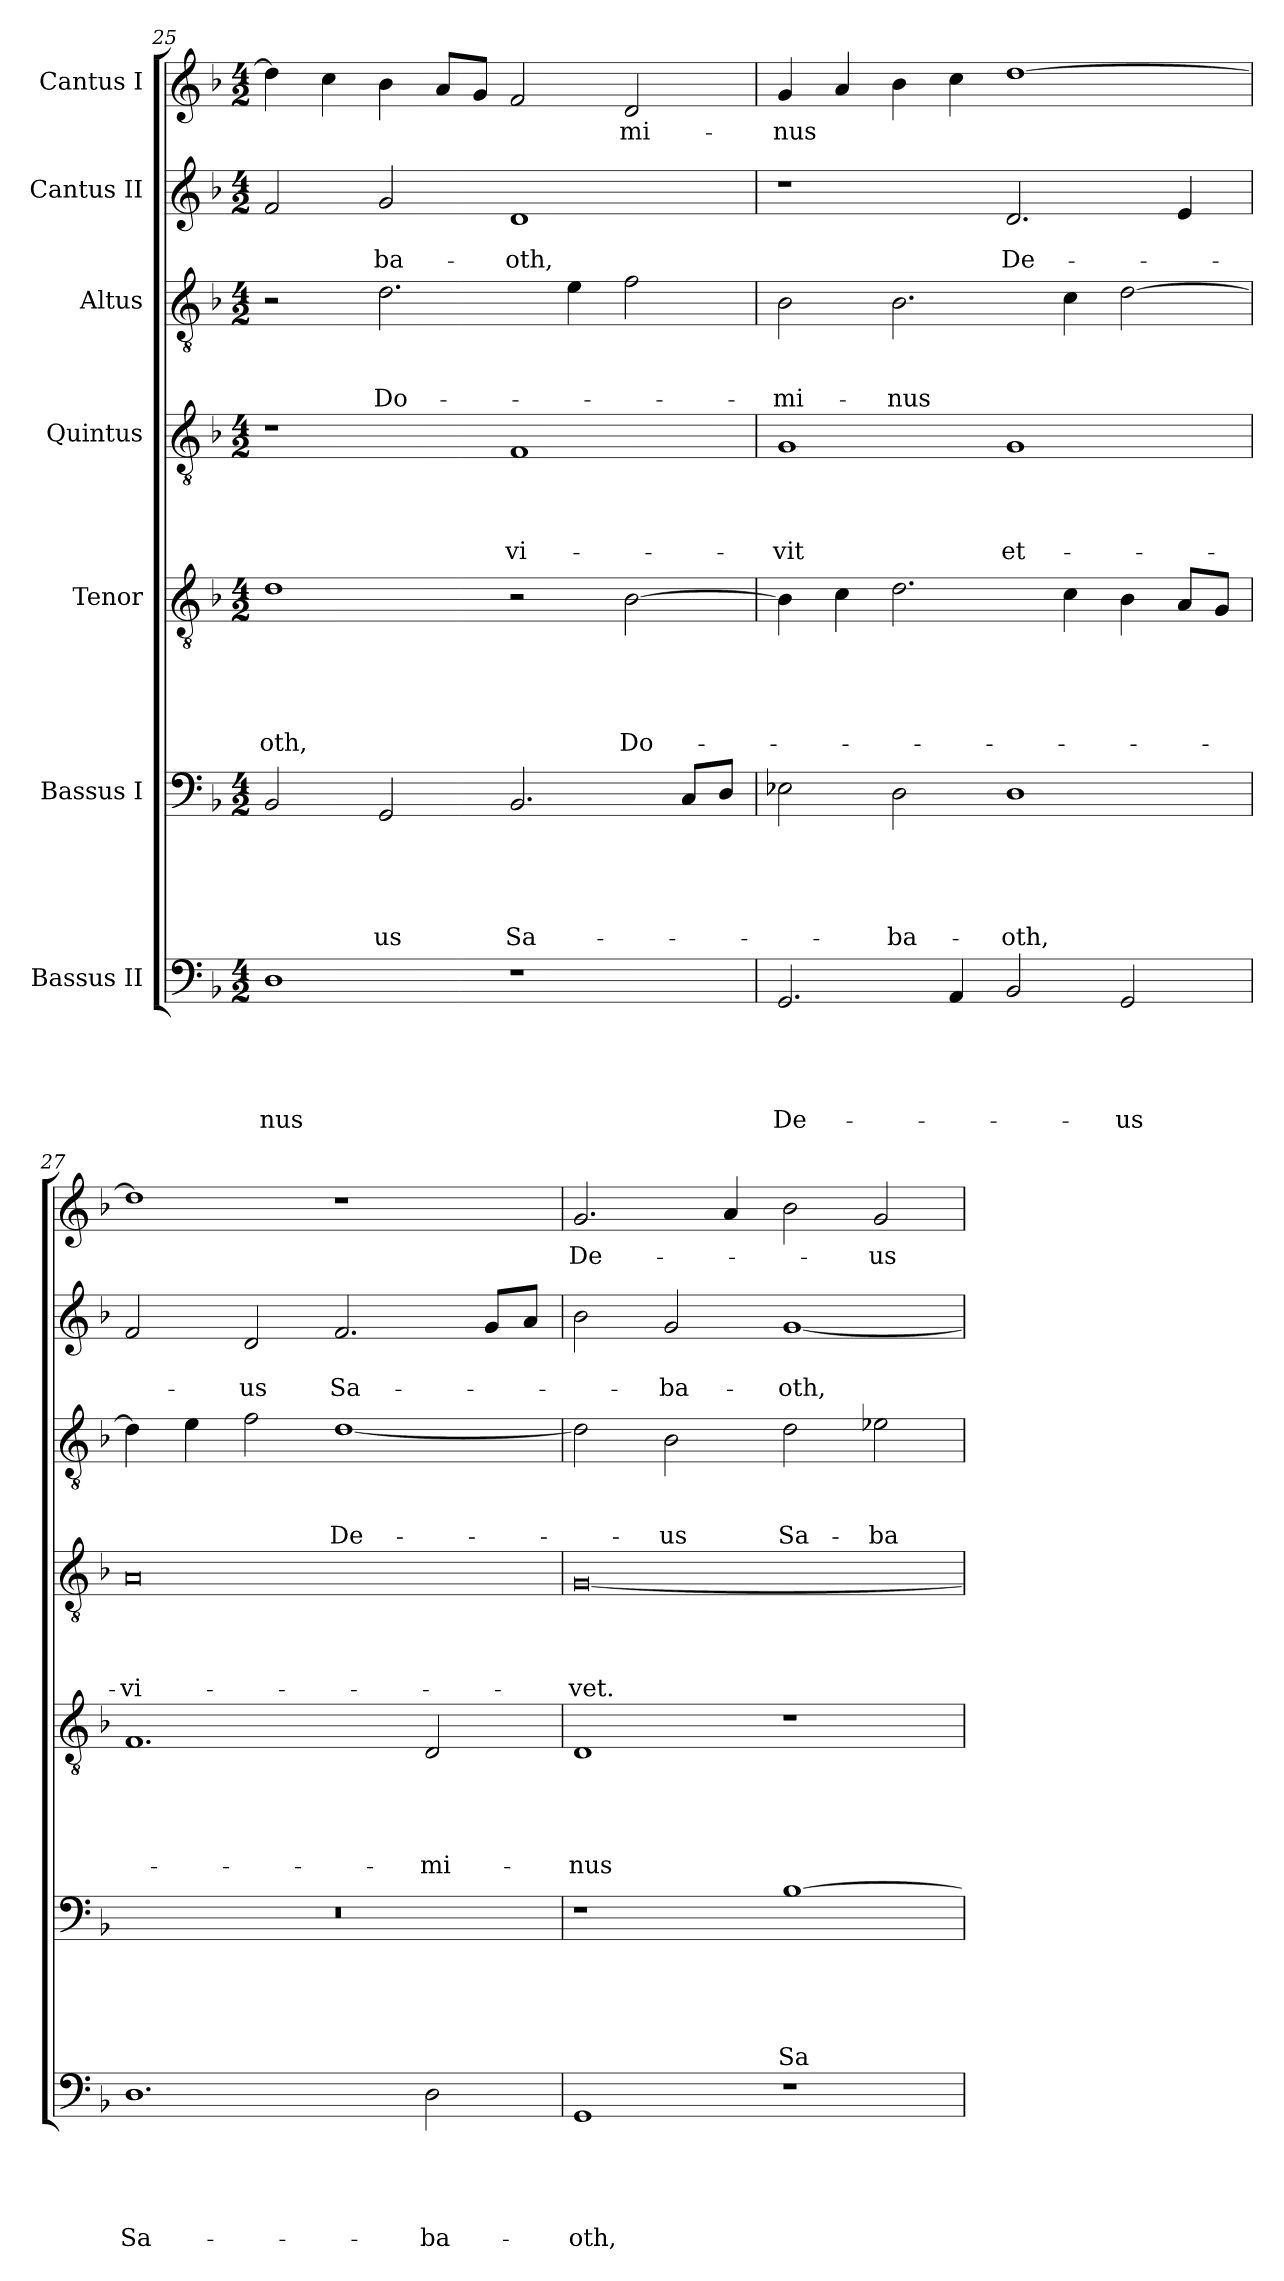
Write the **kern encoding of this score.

**kern	**text	**text	**text	**text	**text	**kern	**text	**text	**text	**text	**text	**kern	**text	**text	**text	**text	**text	**kern	**text	**text	**text	**text	**kern	**text	**text	**text	**kern	**text	**text	**kern	**text
*part7	*part7	*part7	*part7	*part7	*part7	*part6	*part6	*part6	*part6	*part6	*part6	*part5	*part5	*part5	*part5	*part5	*part5	*part4	*part4	*part4	*part4	*part4	*part3	*part3	*part3	*part3	*part2	*part2	*part2	*part1	*part1
*staff7	*staff7	*staff7	*staff7	*staff7	*staff7	*staff6	*staff6	*staff6	*staff6	*staff6	*staff6	*staff5	*staff5	*staff5	*staff5	*staff5	*staff5	*staff4	*staff4	*staff4	*staff4	*staff4	*staff3	*staff3	*staff3	*staff3	*staff2	*staff2	*staff2	*staff1	*staff1
*I"Bassus II	*	*	*	*	*	*I"Bassus I	*	*	*	*	*	*I"Tenor	*	*	*	*	*	*I"Quintus	*	*	*	*	*I"Altus	*	*	*	*I"Cantus II	*	*	*I"Cantus I	*
*clefF4	*	*	*	*	*	*clefF4	*	*	*	*	*	*clefGv2	*	*	*	*	*	*clefGv2	*	*	*	*	*clefGv2	*	*	*	*clefG2	*	*	*clefG2	*
*k[b-]	*	*	*	*	*	*k[b-]	*	*	*	*	*	*k[b-]	*	*	*	*	*	*k[b-]	*	*	*	*	*k[b-]	*	*	*	*k[b-]	*	*	*k[b-]	*
*M4/2	*	*	*	*	*	*M4/2	*	*	*	*	*	*M4/2	*	*	*	*	*	*M4/2	*	*	*	*	*M4/2	*	*	*	*M4/2	*	*	*M4/2	*
=25	=25	=25	=25	=25	=25	=25	=25	=25	=25	=25	=25	=25	=25	=25	=25	=25	=25	=25	=25	=25	=25	=25	=25	=25	=25	=25	=25	=25	=25	=25	=25
1D\	.	.	.	.	-nus	2BB-/	.	.	.	.	.	1d\	.	.	.	.	-oth,	1r	.	.	.	.	2r	.	.	.	2f/	.	.	4dd\]	.
.	.	.	.	.	.	.	.	.	.	.	.	.	.	.	.	.	.	.	.	.	.	.	.	.	.	.	.	.	.	4cc\	.
.	.	.	.	.	.	2GG/	.	.	.	.	-us	.	.	.	.	.	.	.	.	.	.	.	2.d\	.	.	Do-	2g/	.	-ba-	4b-\	.
.	.	.	.	.	.	.	.	.	.	.	.	.	.	.	.	.	.	.	.	.	.	.	.	.	.	.	.	.	.	8a/L	.
.	.	.	.	.	.	.	.	.	.	.	.	.	.	.	.	.	.	.	.	.	.	.	.	.	.	.	.	.	.	8g/J	.
1r	.	.	.	.	.	2.BB-/	.	.	.	.	Sa-	2r	.	.	.	.	.	1F/	.	.	.	vi-	.	.	.	.	1d/	.	-oth,	2f/	.
.	.	.	.	.	.	.	.	.	.	.	.	.	.	.	.	.	.	.	.	.	.	.	4e\	.	.	.	.	.	.	.	.
.	.	.	.	.	.	.	.	.	.	.	.	[2B-\	.	.	.	.	Do-	.	.	.	.	.	2f\	.	.	.	.	.	.	2d/	-mi-
.	.	.	.	.	.	8C/L	.	.	.	.	.	.	.	.	.	.	.	.	.	.	.	.	.	.	.	.	.	.	.	.	.
.	.	.	.	.	.	8D/J	.	.	.	.	.	.	.	.	.	.	.	.	.	.	.	.	.	.	.	.	.	.	.	.	.
=26	=26	=26	=26	=26	=26	=26	=26	=26	=26	=26	=26	=26	=26	=26	=26	=26	=26	=26	=26	=26	=26	=26	=26	=26	=26	=26	=26	=26	=26	=26	=26
2.GG/	.	.	.	.	De-	2E-X\	.	.	.	.	.	4B-\]	.	.	.	.	.	1G/	.	.	.	-vit	2B-\	.	.	-mi-	1r	.	.	4g/	-nus
.	.	.	.	.	.	.	.	.	.	.	.	4c\	.	.	.	.	.	.	.	.	.	.	.	.	.	.	.	.	.	4a/	.
.	.	.	.	.	.	2D\	.	.	.	.	-ba-	2.d\	.	.	.	.	.	.	.	.	.	.	2.B-\	.	.	-nus	.	.	.	4b-\	.
4AA/	.	.	.	.	.	.	.	.	.	.	.	.	.	.	.	.	.	.	.	.	.	.	.	.	.	.	.	.	.	4cc\	.
2BB-/	.	.	.	.	.	1D\	.	.	.	.	-oth,	.	.	.	.	.	.	1G/	.	.	.	et-	.	.	.	.	2.d/	.	De-	[1dd\	.
.	.	.	.	.	.	.	.	.	.	.	.	4c\	.	.	.	.	.	.	.	.	.	.	4c\	.	.	.	.	.	.	.	.
2GG/	.	.	.	.	-us	.	.	.	.	.	.	4B-\	.	.	.	.	.	.	.	.	.	.	[2d\	.	.	.	.	.	.	.	.
.	.	.	.	.	.	.	.	.	.	.	.	8A/L	.	.	.	.	.	.	.	.	.	.	.	.	.	.	4e/	.	.	.	.
.	.	.	.	.	.	.	.	.	.	.	.	8G/J	.	.	.	.	.	.	.	.	.	.	.	.	.	.	.	.	.	.	.
=27	=27	=27	=27	=27	=27	=27	=27	=27	=27	=27	=27	=27	=27	=27	=27	=27	=27	=27	=27	=27	=27	=27	=27	=27	=27	=27	=27	=27	=27	=27	=27
1.D\	.	.	.	.	Sa-	0r	.	.	.	.	.	1.F/	.	.	.	.	.	0A/	.	.	.	vi-	4d\]	.	.	.	2f/	.	.	1dd\]	.
.	.	.	.	.	.	.	.	.	.	.	.	.	.	.	.	.	.	.	.	.	.	.	4e\	.	.	.	.	.	.	.	.
.	.	.	.	.	.	.	.	.	.	.	.	.	.	.	.	.	.	.	.	.	.	.	2f\	.	.	.	2d/	.	-us	.	.
.	.	.	.	.	.	.	.	.	.	.	.	.	.	.	.	.	.	.	.	.	.	.	[1d/	.	.	De-	2.f/	.	Sa-	1r	.
2D\	.	.	.	.	-ba-	.	.	.	.	.	.	2D/	.	.	.	.	-mi-	.	.	.	.	.	.	.	.	.	.	.	.	.	.
.	.	.	.	.	.	.	.	.	.	.	.	.	.	.	.	.	.	.	.	.	.	.	.	.	.	.	8g/L	.	.	.	.
.	.	.	.	.	.	.	.	.	.	.	.	.	.	.	.	.	.	.	.	.	.	.	.	.	.	.	8a/J	.	.	.	.
=28	=28	=28	=28	=28	=28	=28	=28	=28	=28	=28	=28	=28	=28	=28	=28	=28	=28	=28	=28	=28	=28	=28	=28	=28	=28	=28	=28	=28	=28	=28	=28
1GG/	.	.	.	.	-oth,	1r	.	.	.	.	.	1D/	.	.	.	.	-nus	[0G/	.	.	.	-vet.	2d\]	.	.	.	2b-\	.	.	2.g/	De-
.	.	.	.	.	.	.	.	.	.	.	.	.	.	.	.	.	.	.	.	.	.	.	2B-\	.	.	-us	2g/	.	-ba-	.	.
.	.	.	.	.	.	.	.	.	.	.	.	.	.	.	.	.	.	.	.	.	.	.	.	.	.	.	.	.	.	4a/	.
1r	.	.	.	.	.	[1B-\	.	.	.	.	Sa-	1r	.	.	.	.	.	.	.	.	.	.	2d\	.	.	Sa-	[1g/	.	-oth,	2b-\	.
.	.	.	.	.	.	.	.	.	.	.	.	.	.	.	.	.	.	.	.	.	.	.	2e-X\	.	.	-ba-	.	.	.	2g/	-us
=	=	=	=	=	=	=	=	=	=	=	=	=	=	=	=	=	=	=	=	=	=	=	=	=	=	=	=	=	=	=	=
*-	*-	*-	*-	*-	*-	*-	*-	*-	*-	*-	*-	*-	*-	*-	*-	*-	*-	*-	*-	*-	*-	*-	*-	*-	*-	*-	*-	*-	*-	*-	*-
